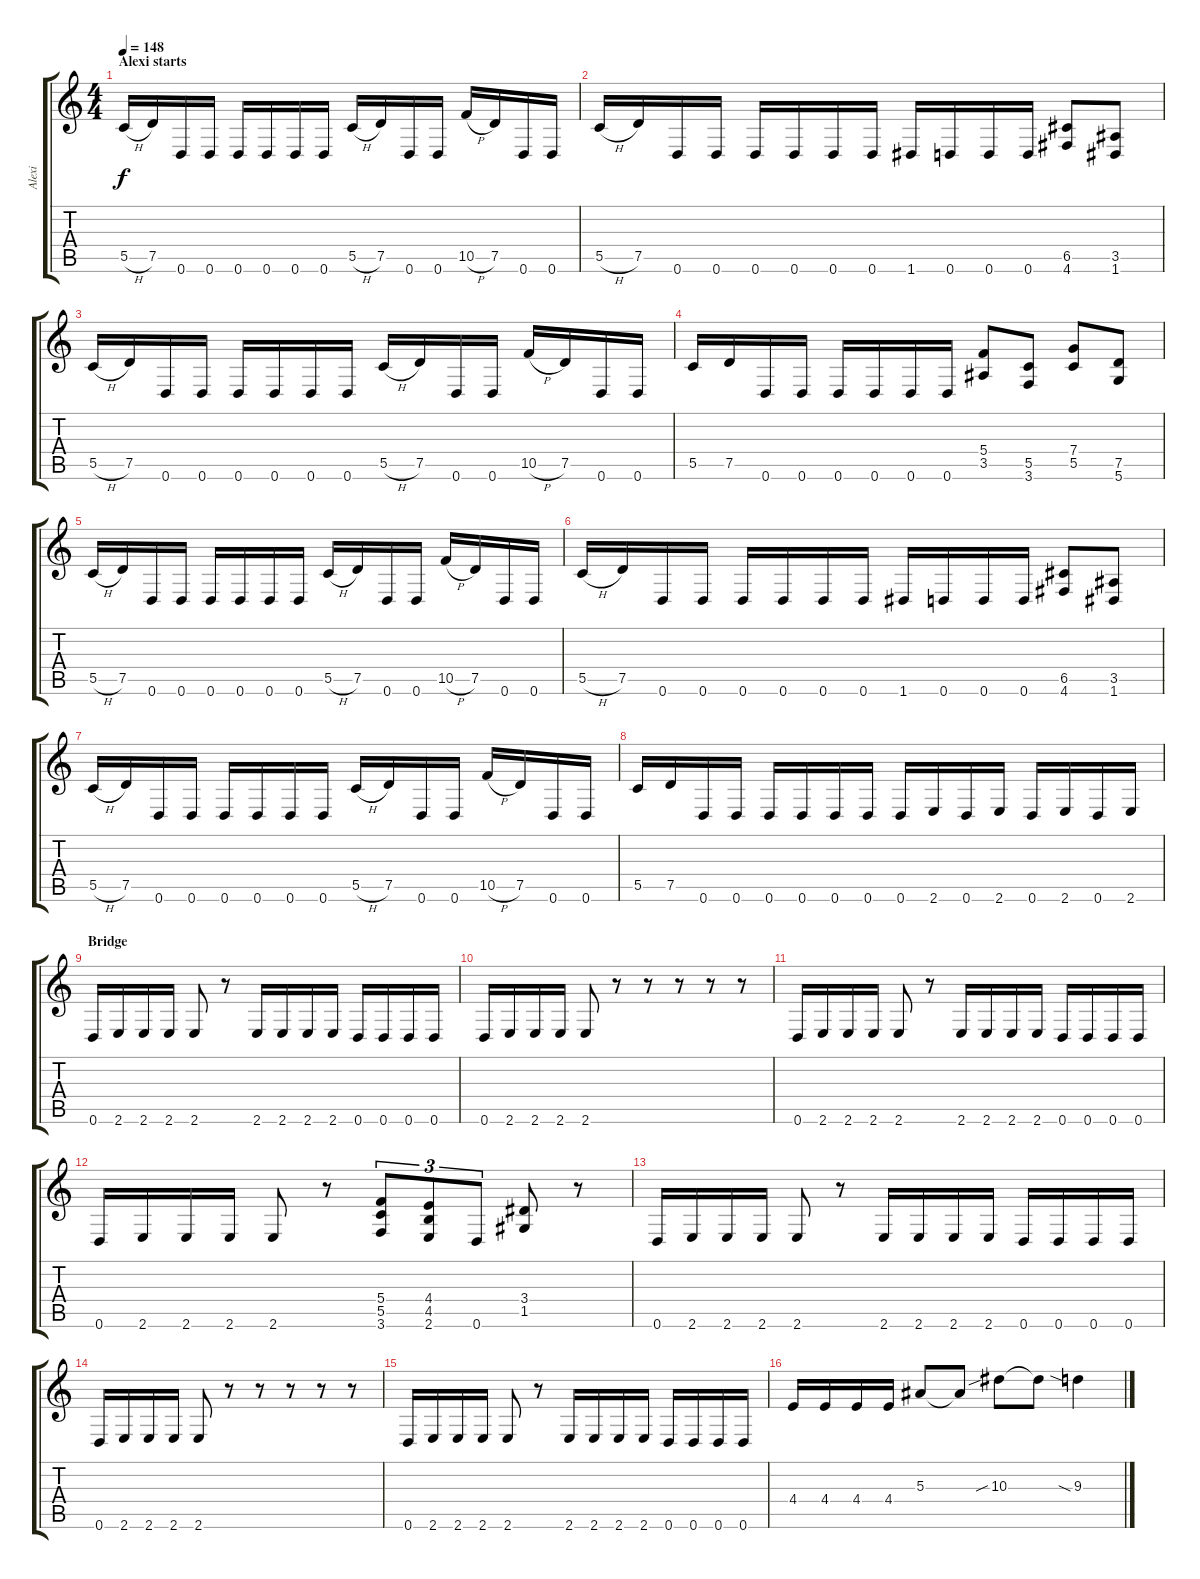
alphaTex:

\track ("Alexi" "Alexi") {instrument overdrivenguitar}
\staff {score tabs}
\tuning (D4 A3 F3 C3 G2 D2) {hide}
\ts (4 4)
\section ("" "Alexi starts")
\tempo 148
\clef g2
\ks c
5.5{h}.16{dy f} 7.5.16 0.6.16 0.6.16 0.6.16 0.6.16 0.6.16 0.6.16 5.5{h}.16 7.5.16 0.6.16 0.6.16 10.5{h}.16 7.5.16 0.6.16 0.6.16 |
5.5{h}.16 7.5.16 0.6.16 0.6.16 0.6.16 0.6.16 0.6.16 0.6.16 1.6.16 0.6.16 0.6.16 0.6.16 (6.5 4.6).8 (3.5 1.6).8 |
5.5{h}.16 7.5.16 0.6.16 0.6.16 0.6.16 0.6.16 0.6.16 0.6.16 5.5{h}.16 7.5.16 0.6.16 0.6.16 10.5{h}.16 7.5.16 0.6.16 0.6.16 |
5.5.16 7.5.16 0.6.16 0.6.16 0.6.16 0.6.16 0.6.16 0.6.16 (5.4 3.5).8 (5.5 3.6).8 (7.4 5.5).8 (7.5 5.6).8 |
5.5{h}.16 7.5.16 0.6.16 0.6.16 0.6.16 0.6.16 0.6.16 0.6.16 5.5{h}.16 7.5.16 0.6.16 0.6.16 10.5{h}.16 7.5.16 0.6.16 0.6.16 |
5.5{h}.16 7.5.16 0.6.16 0.6.16 0.6.16 0.6.16 0.6.16 0.6.16 1.6.16 0.6.16 0.6.16 0.6.16 (6.5 4.6).8 (3.5 1.6).8 |
5.5{h}.16 7.5.16 0.6.16 0.6.16 0.6.16 0.6.16 0.6.16 0.6.16 5.5{h}.16 7.5.16 0.6.16 0.6.16 10.5{h}.16 7.5.16 0.6.16 0.6.16 |
5.5.16 7.5.16 0.6.16 0.6.16 0.6.16 0.6.16 0.6.16 0.6.16 0.6.16 2.6.16 0.6.16 2.6.16 0.6.16 2.6.16 0.6.16 2.6.16 |
\section ("" "Bridge")
0.6.16 2.6.16 2.6.16 2.6.16 2.6.8 r.8 2.6.16 2.6.16 2.6.16 2.6.16 0.6.16 0.6.16 0.6.16 0.6.16 |
0.6.16 2.6.16 2.6.16 2.6.16 2.6.8 r.8 r.8 r.8 r.8 r.8 |
0.6.16 2.6.16 2.6.16 2.6.16 2.6.8 r.8 2.6.16 2.6.16 2.6.16 2.6.16 0.6.16 0.6.16 0.6.16 0.6.16 |
0.6.16 2.6.16 2.6.16 2.6.16 2.6.8 r.8 (5.4 5.5 3.6).8{tu (3 2)} (4.4 4.5 2.6).8{tu (3 2)} 0.6.8{tu (3 2)} (3.4 1.5).8 r.8 |
0.6.16 2.6.16 2.6.16 2.6.16 2.6.8 r.8 2.6.16 2.6.16 2.6.16 2.6.16 0.6.16 0.6.16 0.6.16 0.6.16 |
0.6.16 2.6.16 2.6.16 2.6.16 2.6.8 r.8 r.8 r.8 r.8 r.8 |
0.6.16 2.6.16 2.6.16 2.6.16 2.6.8 r.8 2.6.16 2.6.16 2.6.16 2.6.16 0.6.16 0.6.16 0.6.16 0.6.16 |
4.4.16 4.4.16 4.4.16 4.4.16 5.3.8 5.3{t}.8 10.3{sib}.8 10.3{t}.8 9.3{sia}.4
